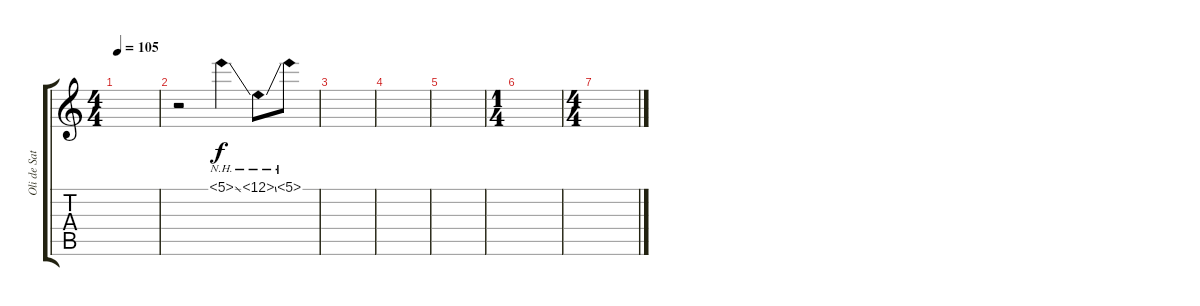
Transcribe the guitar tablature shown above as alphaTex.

\track ("Oli de Sat (bruitages)" "Oli de Sat") {instrument fx1rain}
\staff {score tabs}
\tuning (E4 B3 G3 D3 A2 E2) {hide}
\ts (4 4)
\tempo 105
\clef g2
\ks c
|
r.2 5.1{nh ss}.4 0.1{nh ss}.8 5.1{nh}.8 |
|
|
|
\ts (1 4)
|
\ts (4 4)
